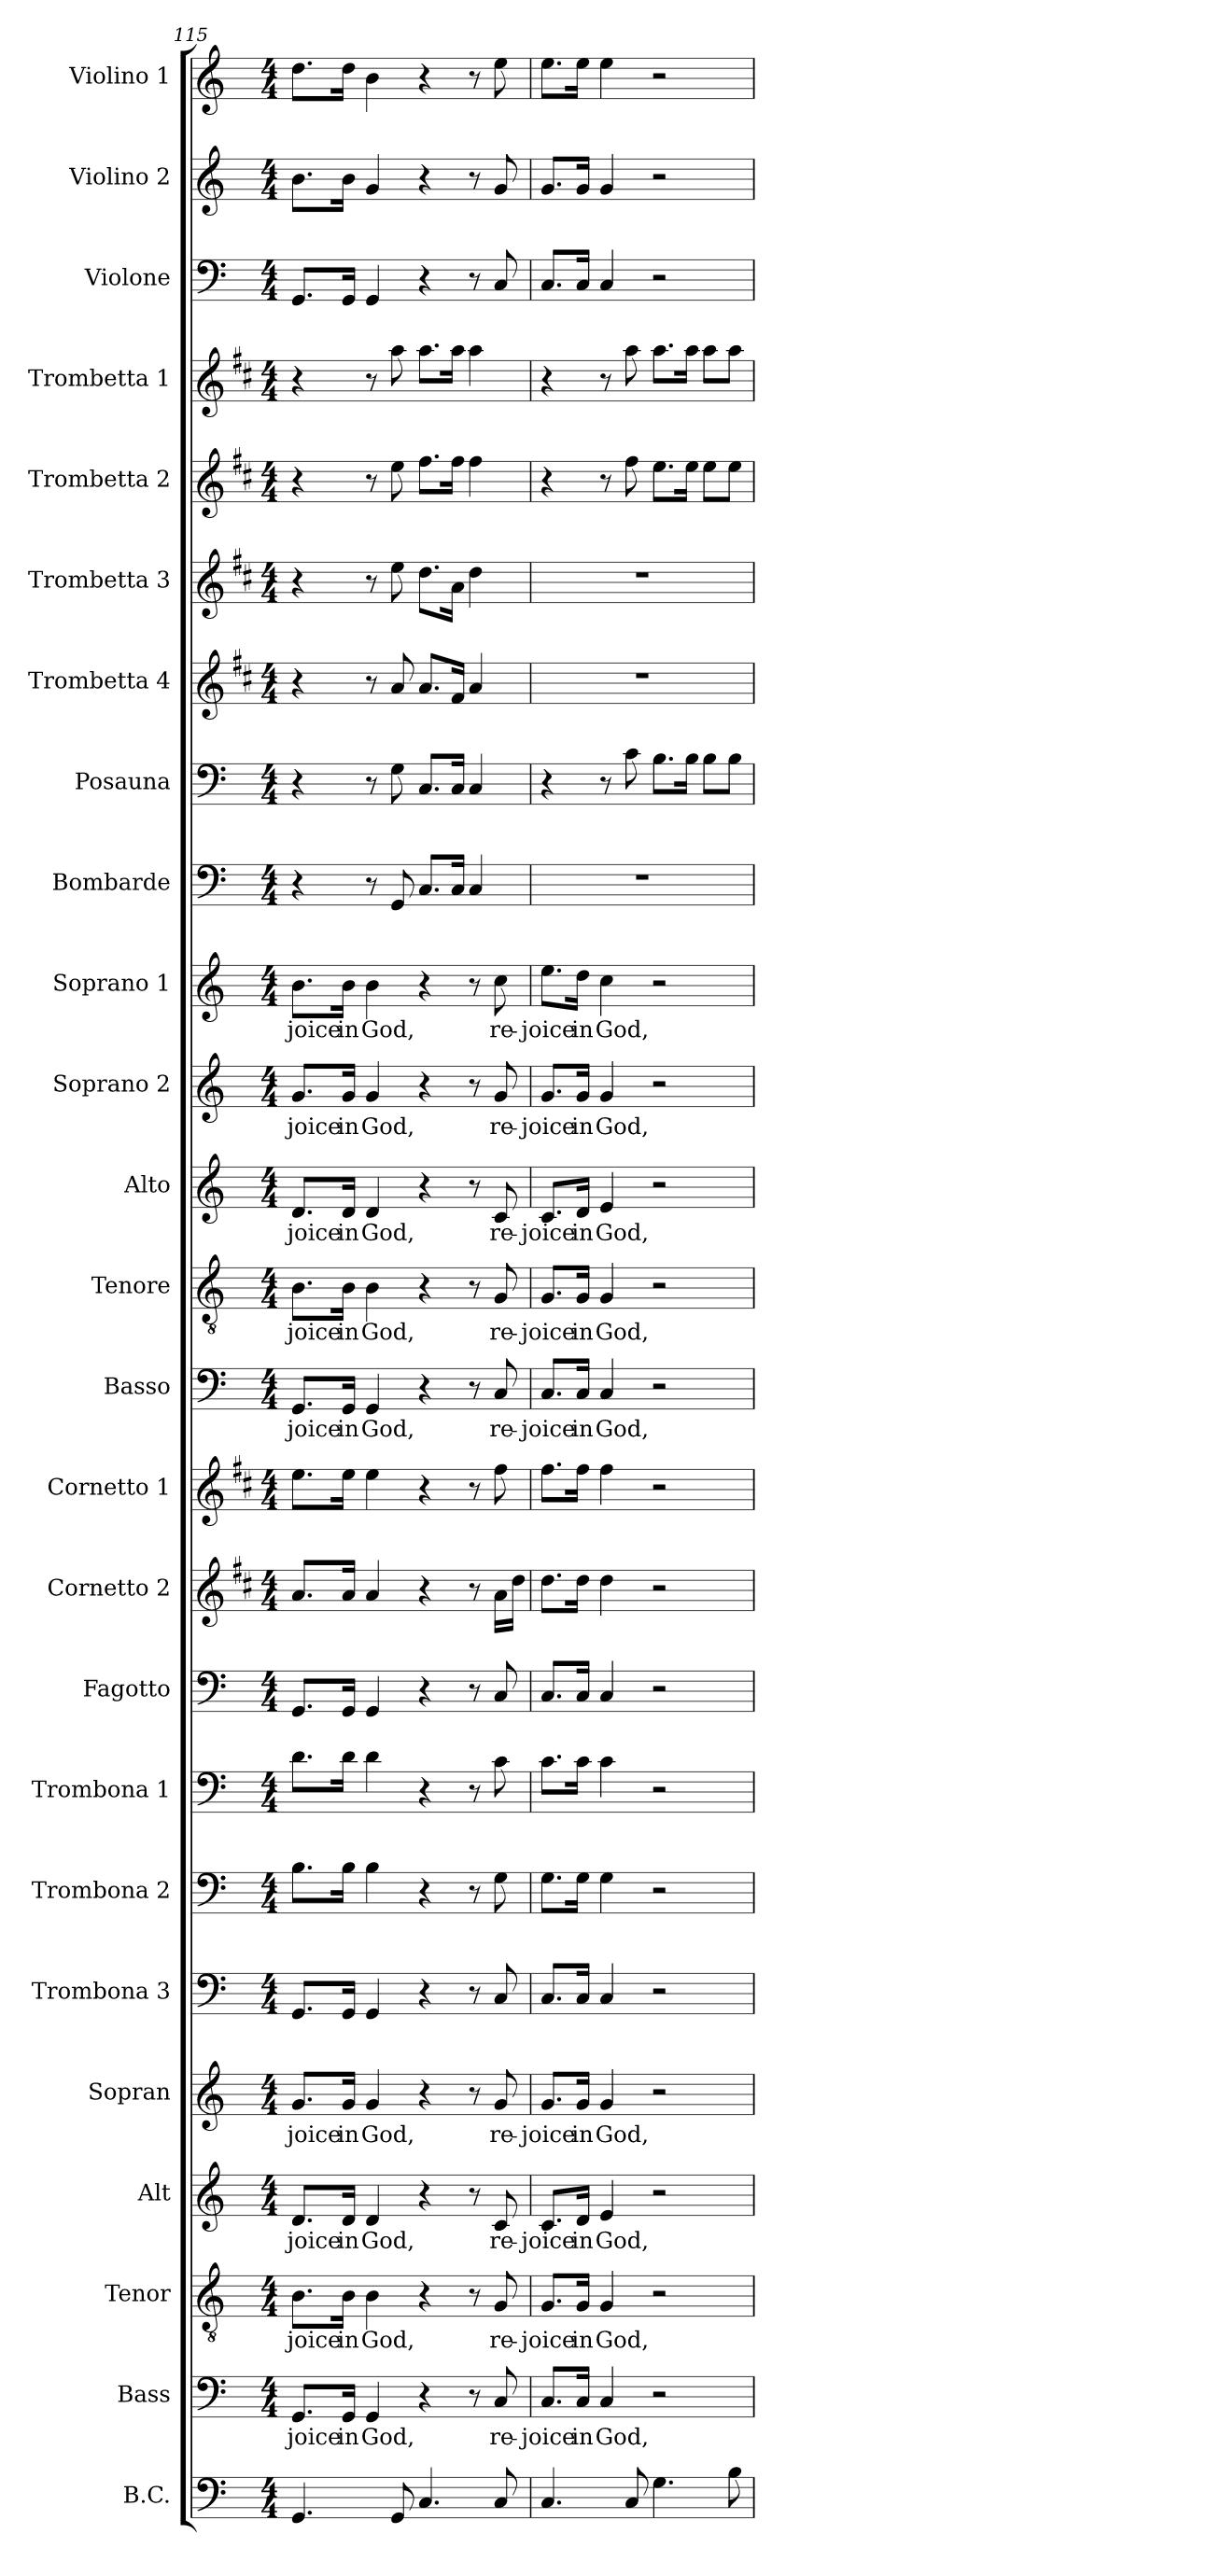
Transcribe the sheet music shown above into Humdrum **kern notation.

**kern	**kern	**text	**kern	**text	**kern	**text	**kern	**text	**kern	**kern	**kern	**kern	**kern	**kern	**kern	**text	**kern	**text	**kern	**text	**kern	**text	**kern	**text	**kern	**kern	**kern	**kern	**kern	**kern	**kern	**kern	**kern
*part25	*part24	*part24	*part23	*part23	*part22	*part22	*part21	*part21	*part20	*part19	*part18	*part17	*part16	*part15	*part14	*part14	*part13	*part13	*part12	*part12	*part11	*part11	*part10	*part10	*part9	*part8	*part7	*part6	*part5	*part4	*part3	*part2	*part1
*staff25	*staff24	*staff24	*staff23	*staff23	*staff22	*staff22	*staff21	*staff21	*staff20	*staff19	*staff18	*staff17	*staff16	*staff15	*staff14	*staff14	*staff13	*staff13	*staff12	*staff12	*staff11	*staff11	*staff10	*staff10	*staff9	*staff8	*staff7	*staff6	*staff5	*staff4	*staff3	*staff2	*staff1
*I"B.C.	*I"Bass	*	*I"Tenor	*	*I"Alt	*	*I"Sopran	*	*I"Trombona 3	*I"Trombona 2	*I"Trombona 1	*I"Fagotto	*I"Cornetto 2	*I"Cornetto 1	*I"Basso	*	*I"Tenore	*	*I"Alto	*	*I"Soprano 2	*	*I"Soprano 1	*	*I"Bombarde	*I"Posauna	*I"Trombetta 4	*I"Trombetta 3	*I"Trombetta 2	*I"Trombetta 1	*I"Violone	*I"Violino 2	*I"Violino 1
*I'B.C.	*I'B.	*	*I'T.	*	*I'A.	*	*I'S.	*	*I'Tbn. 2	*I'Tbn. 2	*I'Tbn. 1	*I'Fag.	*I'Cor. 2	*I'Cor. 1	*I'B.	*	*I'T.	*	*I'A.	*	*I'S.	*	*I'S.	*	*	*	*	*	*	*	*	*I'Vl. 2	*I'Vl. 1
*clefF4	*clefF4	*	*clefGv2	*	*clefG2	*	*clefG2	*	*clefF4	*clefF4	*clefF4	*clefF4	*clefG2	*clefG2	*clefF4	*	*clefGv2	*	*clefG2	*	*clefG2	*	*clefG2	*	*clefF4	*clefF4	*clefG2	*clefG2	*clefG2	*clefG2	*clefF4	*clefG2	*clefG2
*	*	*	*ITrd7c12	*	*	*	*	*	*	*	*	*	*ITrd1c2	*ITrd1c2	*	*	*ITrd7c12	*	*	*	*	*	*	*	*	*	*ITrd1c2	*ITrd1c2	*ITrd1c2	*ITrd1c2	*	*	*
*k[]	*k[]	*	*k[]	*	*k[]	*	*k[]	*	*k[]	*k[]	*k[]	*k[]	*k[]	*k[]	*k[]	*	*k[]	*	*k[]	*	*k[]	*	*k[]	*	*k[]	*k[]	*k[]	*k[]	*k[]	*k[]	*k[]	*k[]	*k[]
*C:	*C:	*	*C:	*	*C:	*	*C:	*	*C:	*C:	*C:	*C:	*C:	*C:	*C:	*	*C:	*	*C:	*	*C:	*	*C:	*	*C:	*C:	*C:	*C:	*C:	*C:	*C:	*C:	*C:
*M4/4	*M4/4	*	*M4/4	*	*M4/4	*	*M4/4	*	*M4/4	*M4/4	*M4/4	*M4/4	*M4/4	*M4/4	*M4/4	*	*M4/4	*	*M4/4	*	*M4/4	*	*M4/4	*	*M4/4	*M4/4	*M4/4	*M4/4	*M4/4	*M4/4	*M4/4	*M4/4	*M4/4
=115	=115	=115	=115	=115	=115	=115	=115	=115	=115	=115	=115	=115	=115	=115	=115	=115	=115	=115	=115	=115	=115	=115	=115	=115	=115	=115	=115	=115	=115	=115	=115	=115	=115
!	!	!LO:LY:b:color=#000000	!	!	!	!	!	!	!	!	!	!	!	!	!	!	!	!	!	!	!	!	!	!	!	!	!	!	!	!	!	!	!
!	!	!	!	!LO:LY:b:color=#000000	!	!	!	!	!	!	!	!	!	!	!	!	!	!	!	!	!	!	!	!	!	!	!	!	!	!	!	!	!
!	!	!	!	!	!	!LO:LY:b:color=#000000	!	!	!	!	!	!	!	!	!	!	!	!	!	!	!	!	!	!	!	!	!	!	!	!	!	!	!
!	!	!	!	!	!	!	!	!LO:LY:b:color=#000000	!	!	!	!	!	!	!	!	!	!	!	!	!	!	!	!	!	!	!	!	!	!	!	!	!
!	!	!	!	!	!	!	!	!	!	!	!	!	!	!	!	!LO:LY:b:color=#000000	!	!	!	!	!	!	!	!	!	!	!	!	!	!	!	!	!
!	!	!	!	!	!	!	!	!	!	!	!	!	!	!	!	!	!	!LO:LY:b:color=#000000	!	!	!	!	!	!	!	!	!	!	!	!	!	!	!
!	!	!	!	!	!	!	!	!	!	!	!	!	!	!	!	!	!	!	!	!LO:LY:b:color=#000000	!	!	!	!	!	!	!	!	!	!	!	!	!
!	!	!	!	!	!	!	!	!	!	!	!	!	!	!	!	!	!	!	!	!	!	!LO:LY:b:color=#000000	!	!	!	!	!	!	!	!	!	!	!
!	!	!	!	!	!	!	!	!	!	!	!	!	!	!	!	!	!	!	!	!	!	!	!	!LO:LY:b:color=#000000	!	!	!	!	!	!	!	!	!
4.GGi/	8.GGi/L	-joice	8.BBi\L	-joice	8.di/L	-joice	8.gi/L	-joice	8.GGi/L	8.Bi\L	8.di\L	8.GGi/L	8.gi/L	8.ddi\L	8.GGi/L	-joice	8.BBi\L	-joice	8.di/L	-joice	8.gi/L	-joice	8.bi\L	-joice	4r	4r	4r	4r	4r	4r	8.GGi/L	8.bi\L	8.ddi\L
!	!	!LO:LY:b:color=#000000	!	!	!	!	!	!	!	!	!	!	!	!	!	!	!	!	!	!	!	!	!	!	!	!	!	!	!	!	!	!	!
!	!	!	!	!LO:LY:b:color=#000000	!	!	!	!	!	!	!	!	!	!	!	!	!	!	!	!	!	!	!	!	!	!	!	!	!	!	!	!	!
!	!	!	!	!	!	!LO:LY:b:color=#000000	!	!	!	!	!	!	!	!	!	!	!	!	!	!	!	!	!	!	!	!	!	!	!	!	!	!	!
!	!	!	!	!	!	!	!	!LO:LY:b:color=#000000	!	!	!	!	!	!	!	!	!	!	!	!	!	!	!	!	!	!	!	!	!	!	!	!	!
!	!	!	!	!	!	!	!	!	!	!	!	!	!	!	!	!LO:LY:b:color=#000000	!	!	!	!	!	!	!	!	!	!	!	!	!	!	!	!	!
!	!	!	!	!	!	!	!	!	!	!	!	!	!	!	!	!	!	!LO:LY:b:color=#000000	!	!	!	!	!	!	!	!	!	!	!	!	!	!	!
!	!	!	!	!	!	!	!	!	!	!	!	!	!	!	!	!	!	!	!	!LO:LY:b:color=#000000	!	!	!	!	!	!	!	!	!	!	!	!	!
!	!	!	!	!	!	!	!	!	!	!	!	!	!	!	!	!	!	!	!	!	!	!LO:LY:b:color=#000000	!	!	!	!	!	!	!	!	!	!	!
!	!	!	!	!	!	!	!	!	!	!	!	!	!	!	!	!	!	!	!	!	!	!	!	!LO:LY:b:color=#000000	!	!	!	!	!	!	!	!	!
.	16GGi/Jk	in	16BBi\Jk	in	16di/Jk	in	16gi/Jk	in	16GGi/Jk	16Bi\Jk	16di\Jk	16GGi/Jk	16gi/Jk	16ddi\Jk	16GGi/Jk	in	16BBi\Jk	in	16di/Jk	in	16gi/Jk	in	16bi\Jk	in	.	.	.	.	.	.	16GGi/Jk	16bi\Jk	16ddi\Jk
!	!	!LO:LY:b:color=#000000	!	!	!	!	!	!	!	!	!	!	!	!	!	!	!	!	!	!	!	!	!	!	!	!	!	!	!	!	!	!	!
!	!	!	!	!LO:LY:b:color=#000000	!	!	!	!	!	!	!	!	!	!	!	!	!	!	!	!	!	!	!	!	!	!	!	!	!	!	!	!	!
!	!	!	!	!	!	!LO:LY:b:color=#000000	!	!	!	!	!	!	!	!	!	!	!	!	!	!	!	!	!	!	!	!	!	!	!	!	!	!	!
!	!	!	!	!	!	!	!	!LO:LY:b:color=#000000	!	!	!	!	!	!	!	!	!	!	!	!	!	!	!	!	!	!	!	!	!	!	!	!	!
!	!	!	!	!	!	!	!	!	!	!	!	!	!	!	!	!LO:LY:b:color=#000000	!	!	!	!	!	!	!	!	!	!	!	!	!	!	!	!	!
!	!	!	!	!	!	!	!	!	!	!	!	!	!	!	!	!	!	!LO:LY:b:color=#000000	!	!	!	!	!	!	!	!	!	!	!	!	!	!	!
!	!	!	!	!	!	!	!	!	!	!	!	!	!	!	!	!	!	!	!	!LO:LY:b:color=#000000	!	!	!	!	!	!	!	!	!	!	!	!	!
!	!	!	!	!	!	!	!	!	!	!	!	!	!	!	!	!	!	!	!	!	!	!LO:LY:b:color=#000000	!	!	!	!	!	!	!	!	!	!	!
!	!	!	!	!	!	!	!	!	!	!	!	!	!	!	!	!	!	!	!	!	!	!	!	!LO:LY:b:color=#000000	!	!	!	!	!	!	!	!	!
.	4GGi/	God,	4BBi\	God,	4di/	God,	4gi/	God,	4GGi/	4Bi\	4di\	4GGi/	4gi/	4ddi\	4GGi/	God,	4BBi\	God,	4di/	God,	4gi/	God,	4bi\	God,	8r	8r	8r	8r	8r	8r	4GGi/	4gi/	4bi\
8GGi/	.	.	.	.	.	.	.	.	.	.	.	.	.	.	.	.	.	.	.	.	.	.	.	.	8GGi/	8Gi\	8gi/	8ddi\	8ddi\	8ggi\	.	.	.
4.Ci/	4r	.	4r	.	4r	.	4r	.	4r	4r	4r	4r	4r	4r	4r	.	4r	.	4r	.	4r	.	4r	.	8.Ci/L	8.Ci/L	8.gi/L	8.cci\L	8.eei\L	8.ggi\L	4r	4r	4r
.	.	.	.	.	.	.	.	.	.	.	.	.	.	.	.	.	.	.	.	.	.	.	.	.	16Ci/Jk	16Ci/Jk	16ei/Jk	16gi\Jk	16eei\Jk	16ggi\Jk	.	.	.
.	8r	.	8r	.	8r	.	8r	.	8r	8r	8r	8r	8r	8r	8r	.	8r	.	8r	.	8r	.	8r	.	4Ci/	4Ci/	4gi/	4cci\	4eei\	4ggi\	8r	8r	8r
!	!	!LO:LY:b:color=#000000	!	!	!	!	!	!	!	!	!	!	!	!	!	!	!	!	!	!	!	!	!	!	!	!	!	!	!	!	!	!	!
!	!	!	!	!LO:LY:b:color=#000000	!	!	!	!	!	!	!	!	!	!	!	!	!	!	!	!	!	!	!	!	!	!	!	!	!	!	!	!	!
!	!	!	!	!	!	!LO:LY:b:color=#000000	!	!	!	!	!	!	!	!	!	!	!	!	!	!	!	!	!	!	!	!	!	!	!	!	!	!	!
!	!	!	!	!	!	!	!	!LO:LY:b:color=#000000	!	!	!	!	!	!	!	!	!	!	!	!	!	!	!	!	!	!	!	!	!	!	!	!	!
!	!	!	!	!	!	!	!	!	!	!	!	!	!	!	!	!LO:LY:b:color=#000000	!	!	!	!	!	!	!	!	!	!	!	!	!	!	!	!	!
!	!	!	!	!	!	!	!	!	!	!	!	!	!	!	!	!	!	!LO:LY:b:color=#000000	!	!	!	!	!	!	!	!	!	!	!	!	!	!	!
!	!	!	!	!	!	!	!	!	!	!	!	!	!	!	!	!	!	!	!	!LO:LY:b:color=#000000	!	!	!	!	!	!	!	!	!	!	!	!	!
!	!	!	!	!	!	!	!	!	!	!	!	!	!	!	!	!	!	!	!	!	!	!LO:LY:b:color=#000000	!	!	!	!	!	!	!	!	!	!	!
!	!	!	!	!	!	!	!	!	!	!	!	!	!	!	!	!	!	!	!	!	!	!	!	!LO:LY:b:color=#000000	!	!	!	!	!	!	!	!	!
8Ci/	8Ci/	re-	8GGi/	re-	8ci/	re-	8gi/	re-	8Ci/	8Gi\	8ci\	8Ci/	16gi\LL	8eei\	8Ci/	re-	8GGi/	re-	8ci/	re-	8gi/	re-	8cci\	re-	.	.	.	.	.	.	8Ci/	8gi/	8eei\
.	.	.	.	.	.	.	.	.	.	.	.	.	16cci\JJ	.	.	.	.	.	.	.	.	.	.	.	.	.	.	.	.	.	.	.	.
=116	=116	=116	=116	=116	=116	=116	=116	=116	=116	=116	=116	=116	=116	=116	=116	=116	=116	=116	=116	=116	=116	=116	=116	=116	=116	=116	=116	=116	=116	=116	=116	=116	=116
!	!	!LO:LY:b:color=#000000	!	!	!	!	!	!	!	!	!	!	!	!	!	!	!	!	!	!	!	!	!	!	!	!	!	!	!	!	!	!	!
!	!	!	!	!LO:LY:b:color=#000000	!	!	!	!	!	!	!	!	!	!	!	!	!	!	!	!	!	!	!	!	!	!	!	!	!	!	!	!	!
!	!	!	!	!	!	!LO:LY:b:color=#000000	!	!	!	!	!	!	!	!	!	!	!	!	!	!	!	!	!	!	!	!	!	!	!	!	!	!	!
!	!	!	!	!	!	!	!	!LO:LY:b:color=#000000	!	!	!	!	!	!	!	!	!	!	!	!	!	!	!	!	!	!	!	!	!	!	!	!	!
!	!	!	!	!	!	!	!	!	!	!	!	!	!	!	!	!LO:LY:b:color=#000000	!	!	!	!	!	!	!	!	!	!	!	!	!	!	!	!	!
!	!	!	!	!	!	!	!	!	!	!	!	!	!	!	!	!	!	!LO:LY:b:color=#000000	!	!	!	!	!	!	!	!	!	!	!	!	!	!	!
!	!	!	!	!	!	!	!	!	!	!	!	!	!	!	!	!	!	!	!	!LO:LY:b:color=#000000	!	!	!	!	!	!	!	!	!	!	!	!	!
!	!	!	!	!	!	!	!	!	!	!	!	!	!	!	!	!	!	!	!	!	!	!LO:LY:b:color=#000000	!	!	!	!	!	!	!	!	!	!	!
!	!	!	!	!	!	!	!	!	!	!	!	!	!	!	!	!	!	!	!	!	!	!	!	!LO:LY:b:color=#000000	!	!	!	!	!	!	!	!	!
4.Ci/	8.Ci/L	-joice	8.GGi/L	-joice	8.ci/L	-joice	8.gi/L	-joice	8.Ci/L	8.Gi\L	8.ci\L	8.Ci/L	8.cci\L	8.eei\L	8.Ci/L	-joice	8.GGi/L	-joice	8.ci/L	-joice	8.gi/L	-joice	8.eei\L	-joice	1r	4r	1r	1r	4r	4r	8.Ci/L	8.gi/L	8.eei\L
!	!	!LO:LY:b:color=#000000	!	!	!	!	!	!	!	!	!	!	!	!	!	!	!	!	!	!	!	!	!	!	!	!	!	!	!	!	!	!	!
!	!	!	!	!LO:LY:b:color=#000000	!	!	!	!	!	!	!	!	!	!	!	!	!	!	!	!	!	!	!	!	!	!	!	!	!	!	!	!	!
!	!	!	!	!	!	!LO:LY:b:color=#000000	!	!	!	!	!	!	!	!	!	!	!	!	!	!	!	!	!	!	!	!	!	!	!	!	!	!	!
!	!	!	!	!	!	!	!	!LO:LY:b:color=#000000	!	!	!	!	!	!	!	!	!	!	!	!	!	!	!	!	!	!	!	!	!	!	!	!	!
!	!	!	!	!	!	!	!	!	!	!	!	!	!	!	!	!LO:LY:b:color=#000000	!	!	!	!	!	!	!	!	!	!	!	!	!	!	!	!	!
!	!	!	!	!	!	!	!	!	!	!	!	!	!	!	!	!	!	!LO:LY:b:color=#000000	!	!	!	!	!	!	!	!	!	!	!	!	!	!	!
!	!	!	!	!	!	!	!	!	!	!	!	!	!	!	!	!	!	!	!	!LO:LY:b:color=#000000	!	!	!	!	!	!	!	!	!	!	!	!	!
!	!	!	!	!	!	!	!	!	!	!	!	!	!	!	!	!	!	!	!	!	!	!LO:LY:b:color=#000000	!	!	!	!	!	!	!	!	!	!	!
!	!	!	!	!	!	!	!	!	!	!	!	!	!	!	!	!	!	!	!	!	!	!	!	!LO:LY:b:color=#000000	!	!	!	!	!	!	!	!	!
.	16Ci/Jk	in	16GGi/Jk	in	16di/Jk	in	16gi/Jk	in	16Ci/Jk	16Gi\Jk	16ci\Jk	16Ci/Jk	16cci\Jk	16eei\Jk	16Ci/Jk	in	16GGi/Jk	in	16di/Jk	in	16gi/Jk	in	16ddi\Jk	in	.	.	.	.	.	.	16Ci/Jk	16gi/Jk	16eei\Jk
!	!	!LO:LY:b:color=#000000	!	!	!	!	!	!	!	!	!	!	!	!	!	!	!	!	!	!	!	!	!	!	!	!	!	!	!	!	!	!	!
!	!	!	!	!LO:LY:b:color=#000000	!	!	!	!	!	!	!	!	!	!	!	!	!	!	!	!	!	!	!	!	!	!	!	!	!	!	!	!	!
!	!	!	!	!	!	!LO:LY:b:color=#000000	!	!	!	!	!	!	!	!	!	!	!	!	!	!	!	!	!	!	!	!	!	!	!	!	!	!	!
!	!	!	!	!	!	!	!	!LO:LY:b:color=#000000	!	!	!	!	!	!	!	!	!	!	!	!	!	!	!	!	!	!	!	!	!	!	!	!	!
!	!	!	!	!	!	!	!	!	!	!	!	!	!	!	!	!LO:LY:b:color=#000000	!	!	!	!	!	!	!	!	!	!	!	!	!	!	!	!	!
!	!	!	!	!	!	!	!	!	!	!	!	!	!	!	!	!	!	!LO:LY:b:color=#000000	!	!	!	!	!	!	!	!	!	!	!	!	!	!	!
!	!	!	!	!	!	!	!	!	!	!	!	!	!	!	!	!	!	!	!	!LO:LY:b:color=#000000	!	!	!	!	!	!	!	!	!	!	!	!	!
!	!	!	!	!	!	!	!	!	!	!	!	!	!	!	!	!	!	!	!	!	!	!LO:LY:b:color=#000000	!	!	!	!	!	!	!	!	!	!	!
!	!	!	!	!	!	!	!	!	!	!	!	!	!	!	!	!	!	!	!	!	!	!	!	!LO:LY:b:color=#000000	!	!	!	!	!	!	!	!	!
.	4Ci/	God,	4GGi/	God,	4ei/	God,	4gi/	God,	4Ci/	4Gi\	4ci\	4Ci/	4cci\	4eei\	4Ci/	God,	4GGi/	God,	4ei/	God,	4gi/	God,	4cci\	God,	.	8r	.	.	8r	8r	4Ci/	4gi/	4eei\
8Ci/	.	.	.	.	.	.	.	.	.	.	.	.	.	.	.	.	.	.	.	.	.	.	.	.	.	8ci\	.	.	8eei\	8ggi\	.	.	.
4.Gi\	2r	.	2r	.	2r	.	2r	.	2r	2r	2r	2r	2r	2r	2r	.	2r	.	2r	.	2r	.	2r	.	.	8.Bi\L	.	.	8.ddi\L	8.ggi\L	2r	2r	2r
.	.	.	.	.	.	.	.	.	.	.	.	.	.	.	.	.	.	.	.	.	.	.	.	.	.	16Bi\Jk	.	.	16ddi\Jk	16ggi\Jk	.	.	.
.	.	.	.	.	.	.	.	.	.	.	.	.	.	.	.	.	.	.	.	.	.	.	.	.	.	8Bi\L	.	.	8ddi\L	8ggi\L	.	.	.
8Bi\	.	.	.	.	.	.	.	.	.	.	.	.	.	.	.	.	.	.	.	.	.	.	.	.	.	8Bi\J	.	.	8ddi\J	8ggi\J	.	.	.
=	=	=	=	=	=	=	=	=	=	=	=	=	=	=	=	=	=	=	=	=	=	=	=	=	=	=	=	=	=	=	=	=	=
*-	*-	*-	*-	*-	*-	*-	*-	*-	*-	*-	*-	*-	*-	*-	*-	*-	*-	*-	*-	*-	*-	*-	*-	*-	*-	*-	*-	*-	*-	*-	*-	*-	*-
